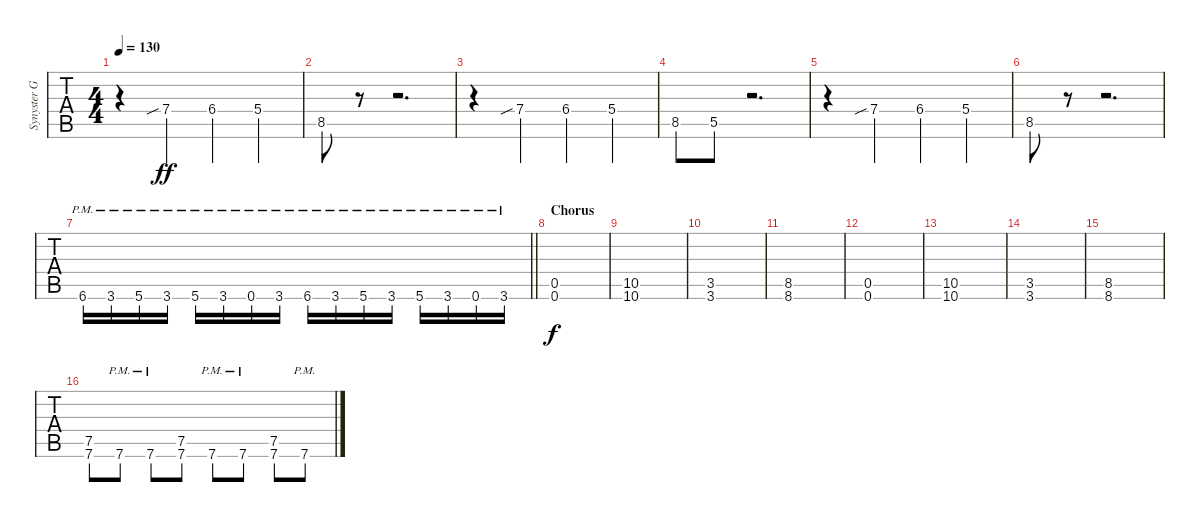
\track ("Synyster Gates" "Synyster G") {instrument distortionguitar}
\staff {tabs}
\tuning (E4 B3 G3 D3 A2 D2) {hide}
\ts (4 4)
\tempo 130
\clef g2
\ks c
r.4{dy ff} 7.4{sib}.4 6.4.4 5.4.4 |
8.5.8 r.8 r.2{d} |
r.4 7.4{sib}.4 6.4.4 5.4.4 |
8.5.8 5.5.8 r.2{d} |
r.4 7.4{sib}.4 6.4.4 5.4.4 |
8.5.8 r.8 r.2{d} |
\barLineRight lightlight
6.6{pm}.16{volume 12} 3.6{pm}.16 5.6{pm}.16 3.6{pm}.16 5.6{pm}.16 3.6{pm}.16 0.6{pm}.16 3.6{pm}.16 6.6{pm}.16 3.6{pm}.16 5.6{pm}.16 3.6{pm}.16 5.6{pm}.16 3.6{pm}.16 0.6{pm}.16 3.6{pm}.16 |
\section ("" "Chorus")
(0.5 0.6).1{dy f balance 4} |
(10.5 10.6).1 |
(3.5 3.6).1 |
(8.5 8.6).1 |
(0.5 0.6).1 |
(10.5 10.6).1 |
(3.5 3.6).1 |
(8.5 8.6).1 |
(7.5 7.6).8 7.6{pm}.8 7.6{pm}.8 (7.5 7.6).8 7.6{pm}.8 7.6{pm}.8 (7.5 7.6).8 7.6{pm}.8
